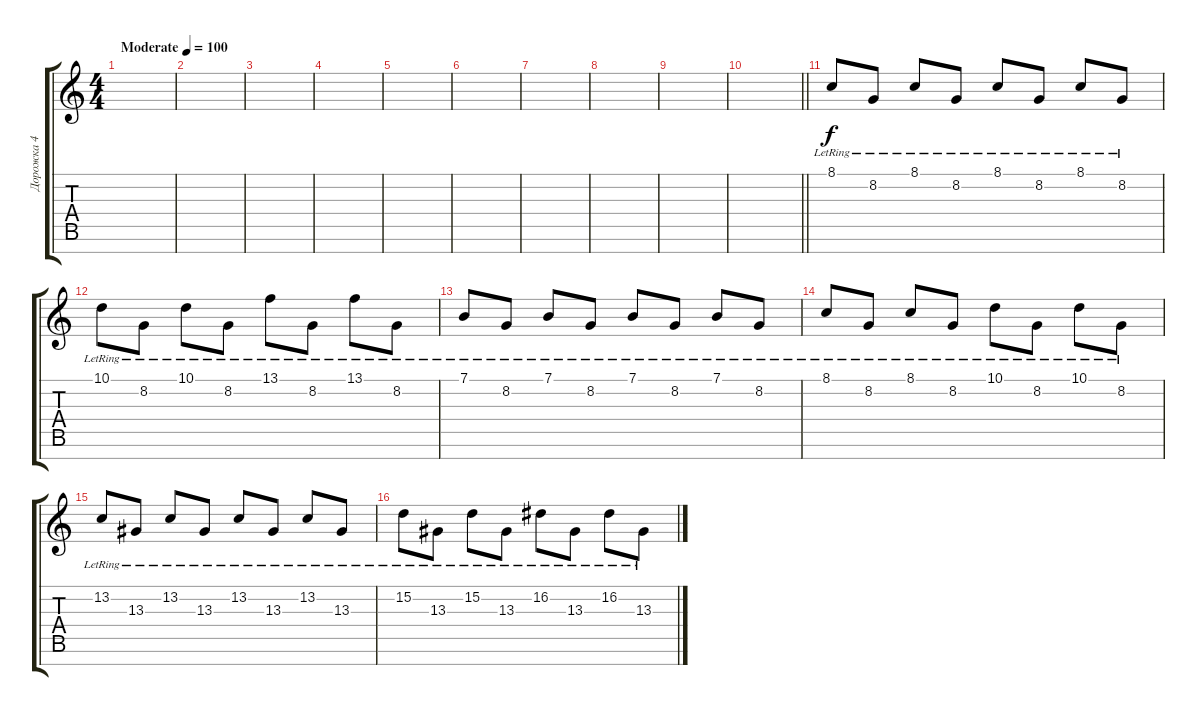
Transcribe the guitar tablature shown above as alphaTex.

\track ("Дорожка 4" "Дорожка 4") {instrument acousticgrandpiano}
\staff {score tabs}
\tuning (E4 B3 G3 D3 A2 E2 B1) {hide}
\ts (4 4)
\tempo (100 "Moderate")
\clef g2
\ks c
|
|
|
|
|
|
|
|
|
\barLineRight lightlight
|
8.1{lr}.8 8.2{lr}.8 8.1{lr}.8 8.2{lr}.8 8.1{lr}.8 8.2{lr}.8 8.1{lr}.8 8.2{lr}.8 |
10.1{lr}.8 8.2{lr}.8 10.1{lr}.8 8.2{lr}.8 13.1{lr}.8 8.2{lr}.8 13.1{lr}.8 8.2{lr}.8 |
7.1{lr}.8 8.2{lr}.8 7.1{lr}.8 8.2{lr}.8 7.1{lr}.8 8.2{lr}.8 7.1{lr}.8 8.2{lr}.8 |
8.1{lr}.8 8.2{lr}.8 8.1{lr}.8 8.2{lr}.8 10.1{lr}.8 8.2{lr}.8 10.1{lr}.8 8.2{lr}.8 |
13.2{lr}.8 13.3{lr}.8 13.2{lr}.8 13.3{lr}.8 13.2{lr}.8 13.3{lr}.8 13.2{lr}.8 13.3{lr}.8 |
15.2{lr}.8 13.3{lr}.8 15.2{lr}.8 13.3{lr}.8 16.2{lr}.8 13.3{lr}.8 16.2{lr}.8 13.3{lr}.8
